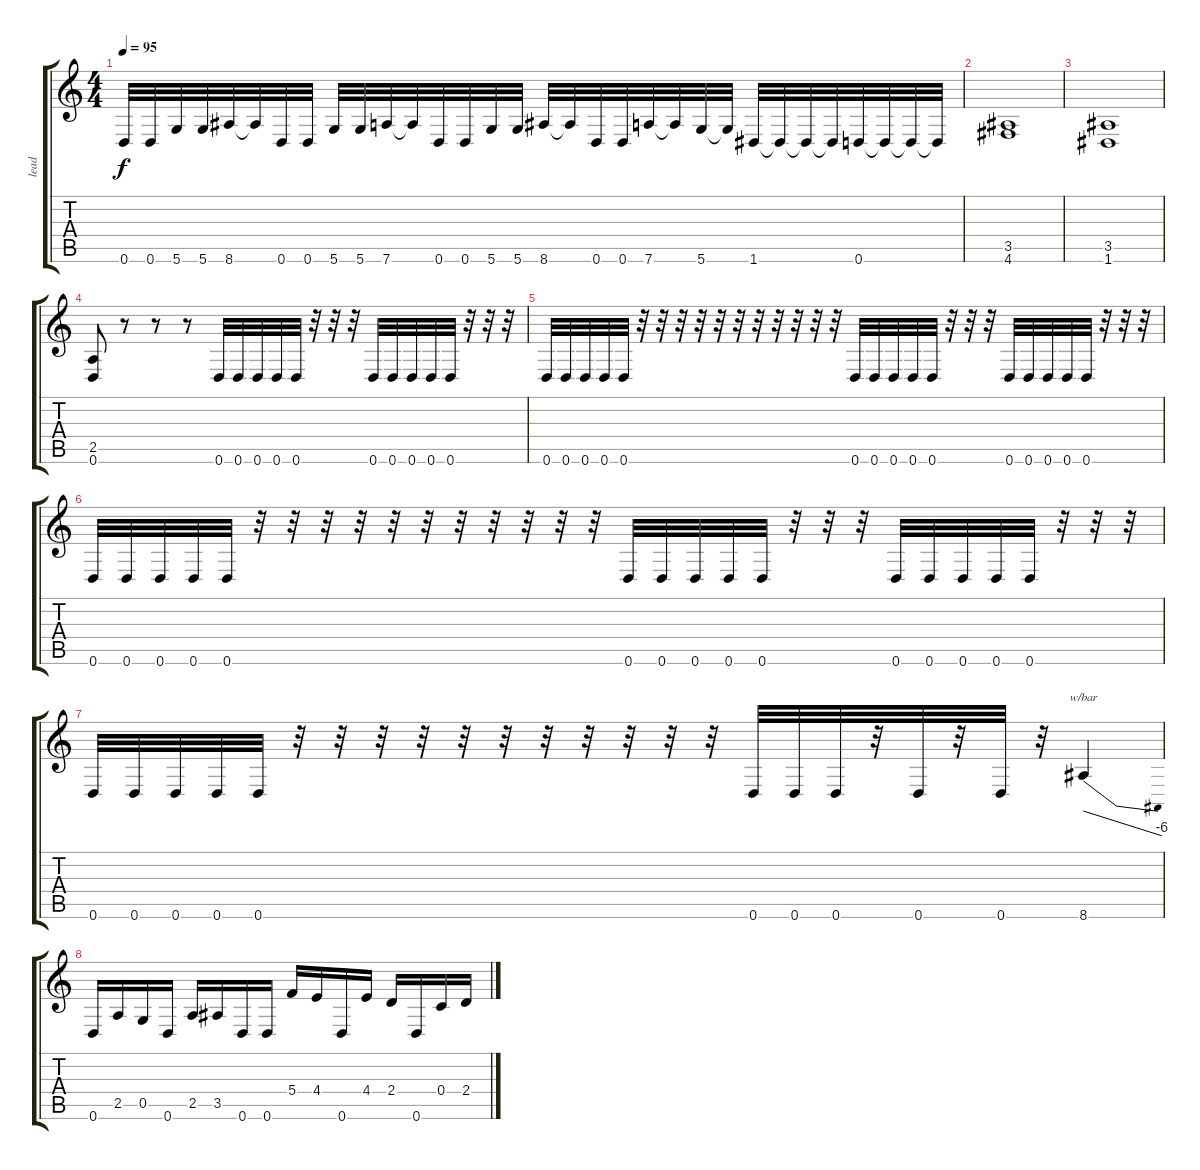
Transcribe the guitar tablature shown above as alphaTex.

\track ("lead" "lead") {instrument distortionguitar}
\staff {score tabs}
\tuning (D4 A3 F3 C3 G2 D2) {hide}
\ts (4 4)
\tempo 95
\clef g2
\ks c
0.6.32{dy f} 0.6.32 5.6.32 5.6.32 8.6.32 8.6{t}.32 0.6.32 0.6.32 5.6.32 5.6.32 7.6.32 7.6{t}.32 0.6.32 0.6.32 5.6.32 5.6.32 8.6.32 8.6{t}.32 0.6.32 0.6.32 7.6.32 7.6{t}.32 5.6.32 5.6{t}.32 1.6.32 1.6{t}.32 1.6{t}.32 1.6{t}.32 0.6.32 0.6{t}.32 0.6{t}.32 0.6{t}.32 |
(3.5 4.6).1 |
(3.5 1.6).1 |
(2.5 0.6).8 r.8 r.8 r.8 0.6.32 0.6.32 0.6.32 0.6.32 0.6.32 r.32 r.32 r.32 0.6.32 0.6.32 0.6.32 0.6.32 0.6.32 r.32 r.32 r.32 |
0.6.32 0.6.32 0.6.32 0.6.32 0.6.32 r.32 r.32 r.32 r.32 r.32 r.32 r.32 r.32 r.32 r.32 r.32 0.6.32 0.6.32 0.6.32 0.6.32 0.6.32 r.32 r.32 r.32 0.6.32 0.6.32 0.6.32 0.6.32 0.6.32 r.32 r.32 r.32 |
0.6.32 0.6.32 0.6.32 0.6.32 0.6.32 r.32 r.32 r.32 r.32 r.32 r.32 r.32 r.32 r.32 r.32 r.32 0.6.32 0.6.32 0.6.32 0.6.32 0.6.32 r.32 r.32 r.32 0.6.32 0.6.32 0.6.32 0.6.32 0.6.32 r.32 r.32 r.32 |
0.6.32 0.6.32 0.6.32 0.6.32 0.6.32 r.32 r.32 r.32 r.32 r.32 r.32 r.32 r.32 r.32 r.32 r.32 0.6.32 0.6.32 0.6.32 r.32 0.6.32 r.32 0.6.32 r.32 8.6.4{tbe (dive default 0 0 60 -24)} |
0.6.16 2.5.16 0.5.16 0.6.16 2.5.16 3.5.16 0.6.16 0.6.16 5.4.16 4.4.16 0.6.16 4.4.16 2.4.16 0.6.16 0.4.16 2.4.16
